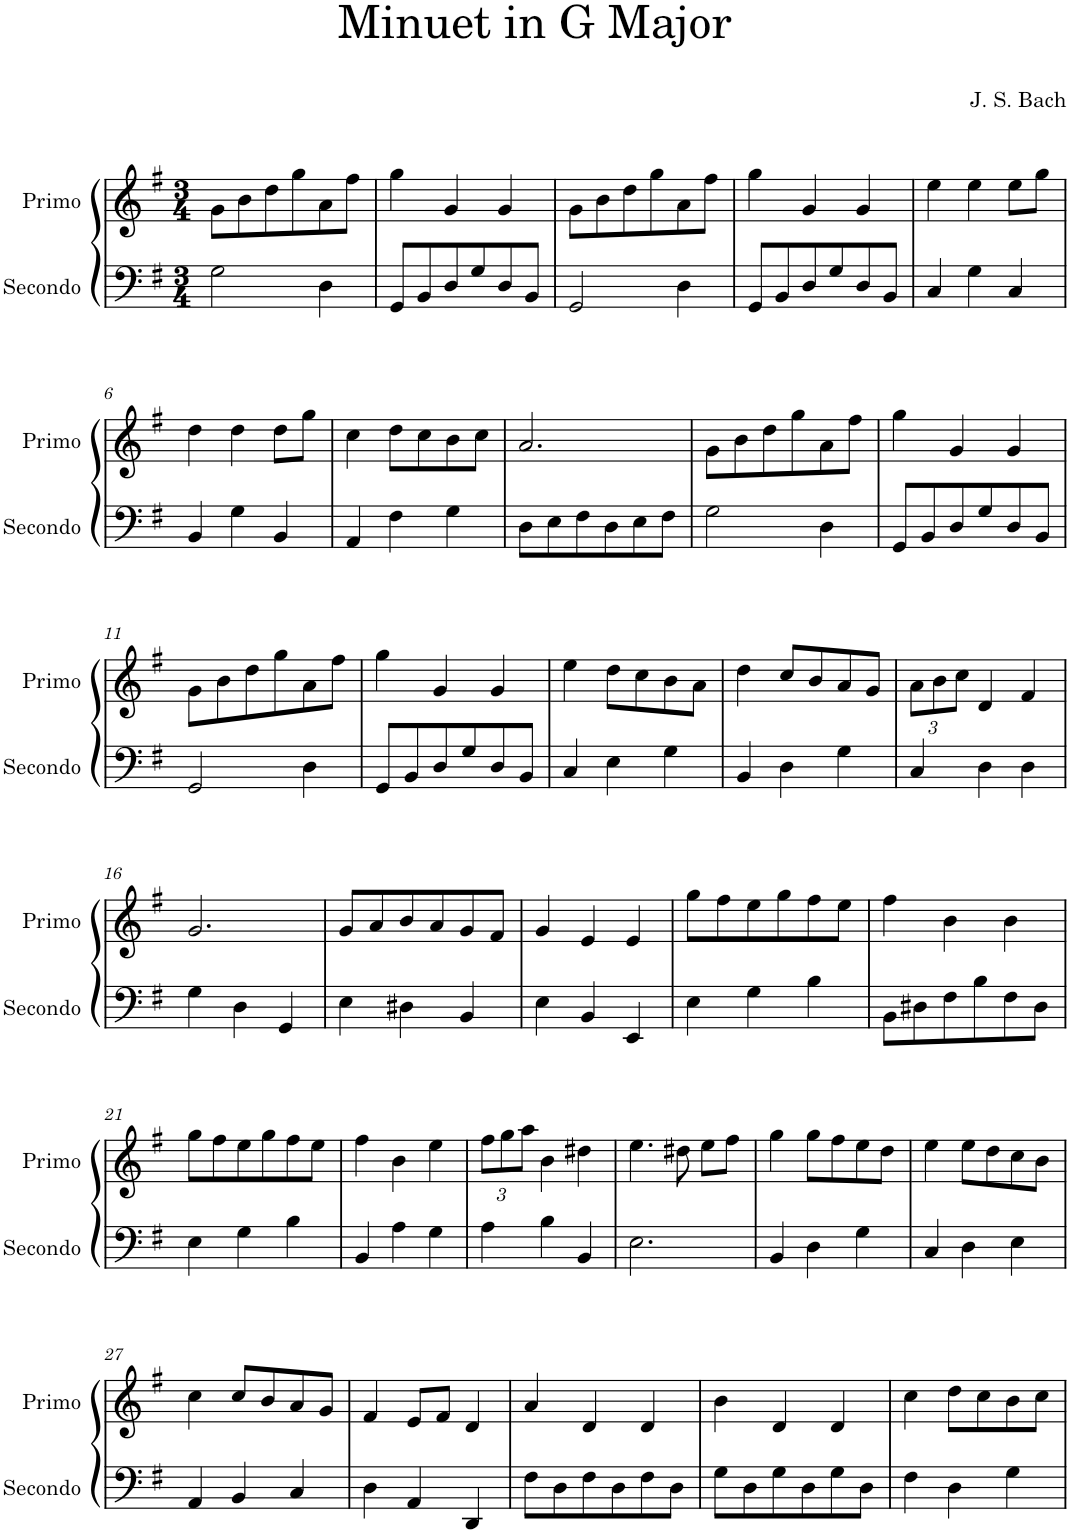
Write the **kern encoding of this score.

**kern	**kern
*part2	*part1
*staff2	*staff1
*I"Secondo	*I"Primo
*I'Secondo	*I'Primo
*clefF4	*clefG2
*k[f#]	*k[f#]
*M3/4	*M3/4
=1	=1
2G\	8g\L
.	8b\
.	8dd\
.	8gg\
4D\	8a\
.	8ff#\J
=2	=2
8GG/L	4gg\
8BB/	.
8D/	4g/
8G/	.
8D/	4g/
8BB/J	.
=3	=3
2GG/	8g\L
.	8b\
.	8dd\
.	8gg\
4D\	8a\
.	8ff#\J
=4	=4
8GG/L	4gg\
8BB/	.
8D/	4g/
8G/	.
8D/	4g/
8BB/J	.
=5	=5
4C/	4ee\
4G\	4ee\
4C/	8ee\L
.	8gg\J
!!LO:LB:g=z
=6	=6
4BB/	4dd\
4G\	4dd\
4BB/	8dd\L
.	8gg\J
=7	=7
4AA/	4cc\
4F#\	8dd\L
.	8cc\
4G\	8b\
.	8cc\J
=8	=8
8D\L	2.a/
8E\	.
8F#\	.
8D\	.
8E\	.
8F#\J	.
=9	=9
2G\	8g\L
.	8b\
.	8dd\
.	8gg\
4D\	8a\
.	8ff#\J
=10	=10
8GG/L	4gg\
8BB/	.
8D/	4g/
8G/	.
8D/	4g/
8BB/J	.
!!LO:LB:g=z
=11	=11
2GG/	8g\L
.	8b\
.	8dd\
.	8gg\
4D\	8a\
.	8ff#\J
=12	=12
8GG/L	4gg\
8BB/	.
8D/	4g/
8G/	.
8D/	4g/
8BB/J	.
=13	=13
4C/	4ee\
4E\	8dd\L
.	8cc\
4G\	8b\
.	8a\J
=14	=14
4BB/	4dd\
4D\	8cc/L
.	8b/
4G\	8a/
.	8g/J
=15	=15
*	*Xbrackettup
4C/	12a\L
.	12b\
.	12cc\J
4D\	4d/
4D\	4f#/
!!LO:LB:g=z
=16	=16
4G\	2.g/
4D\	.
4GG/	.
=17	=17
4E\	8g/L
.	8a/
4D#X\	8b/
.	8a/
4BB/	8g/
.	8f#/J
=18	=18
4E\	4g/
4BB/	4e/
4EE/	4e/
=19	=19
4E\	8gg\L
.	8ff#\
4G\	8ee\
.	8gg\
4B\	8ff#\
.	8ee\J
=20	=20
8BB\L	4ff#\
8D#X\	.
8F#\	4b\
8B\	.
8F#\	4b\
8D#\J	.
!!LO:LB:g=z
=21	=21
4E\	8gg\L
.	8ff#\
4G\	8ee\
.	8gg\
4B\	8ff#\
.	8ee\J
=22	=22
4BB/	4ff#\
4A\	4b\
4G\	4ee\
=23	=23
4A\	12ff#\L
.	12gg\
.	12aa\J
4B\	4b\
4BB/	4dd#X\
=24	=24
2.E\	4.ee\
.	8dd#X\
.	8ee\L
.	8ff#\J
=25	=25
4BB/	4gg\
4D\	8gg\L
.	8ff#\
4G\	8ee\
.	8dd\J
=26	=26
4C/	4ee\
4D\	8ee\L
.	8dd\
4E\	8cc\
.	8b\J
!!LO:LB:g=z
=27	=27
4AA/	4cc\
4BB/	8cc/L
.	8b/
4C/	8a/
.	8g/J
=28	=28
4D\	4f#/
4AA/	8e/L
.	8f#/J
4DD/	4d/
=29	=29
8F#\L	4a/
8D\	.
8F#\	4d/
8D\	.
8F#\	4d/
8D\J	.
=30	=30
8G\L	4b\
8D\	.
8G\	4d/
8D\	.
8G\	4d/
8D\J	.
=31	=31
4F#\	4cc\
4D\	8dd\L
.	8cc\
4G\	8b\
.	8cc\J
=	=
*-	*-
